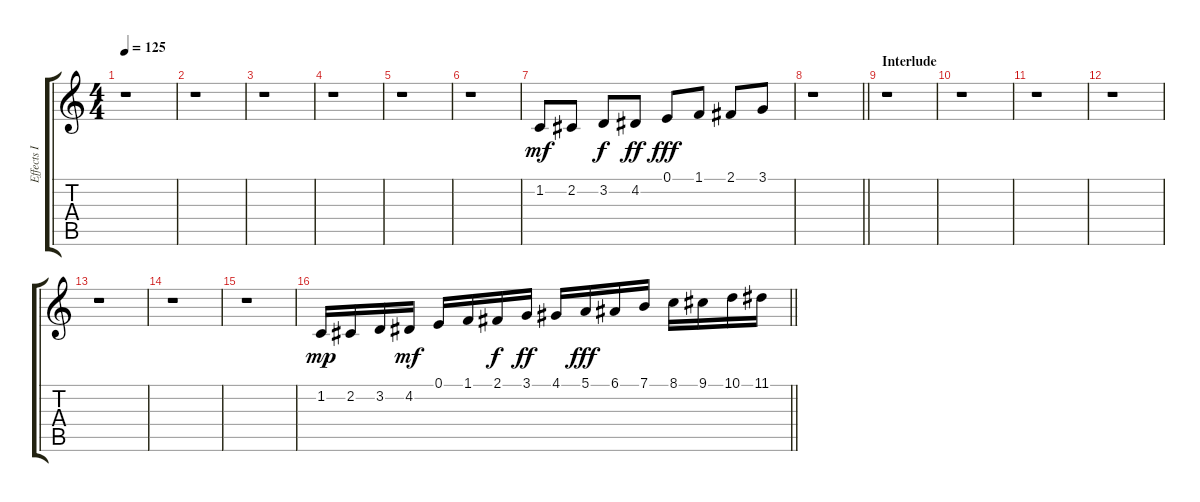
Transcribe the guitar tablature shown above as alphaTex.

\track ("Effects I" "Effects I") {instrument reversecymbal}
\staff {score tabs}
\tuning (E4 B3 G3 D3 A2 E2) {hide}
\ts (4 4)
\tempo 125
\clef g2
\ks c
r.1{dy fff} |
r.1 |
r.1 |
r.1 |
r.1 |
r.1 |
1.2.8{dy mf} 2.2.8 3.2.8{dy f} 4.2.8{dy ff} 0.1.8{dy fff} 1.1.8 2.1.8 3.1.8 |
\barLineRight lightlight
r.1 |
\section ("" "Interlude")
r.1 |
r.1 |
r.1 |
r.1 |
r.1 |
r.1 |
r.1 |
\barLineRight lightlight
1.2.16{dy mp} 2.2.16 3.2.16 4.2.16{dy mf} 0.1.16 1.1.16 2.1.16{dy f} 3.1.16{dy ff} 4.1.16 5.1.16{dy fff} 6.1.16 7.1.16 8.1.16 9.1.16 10.1.16 11.1.16
